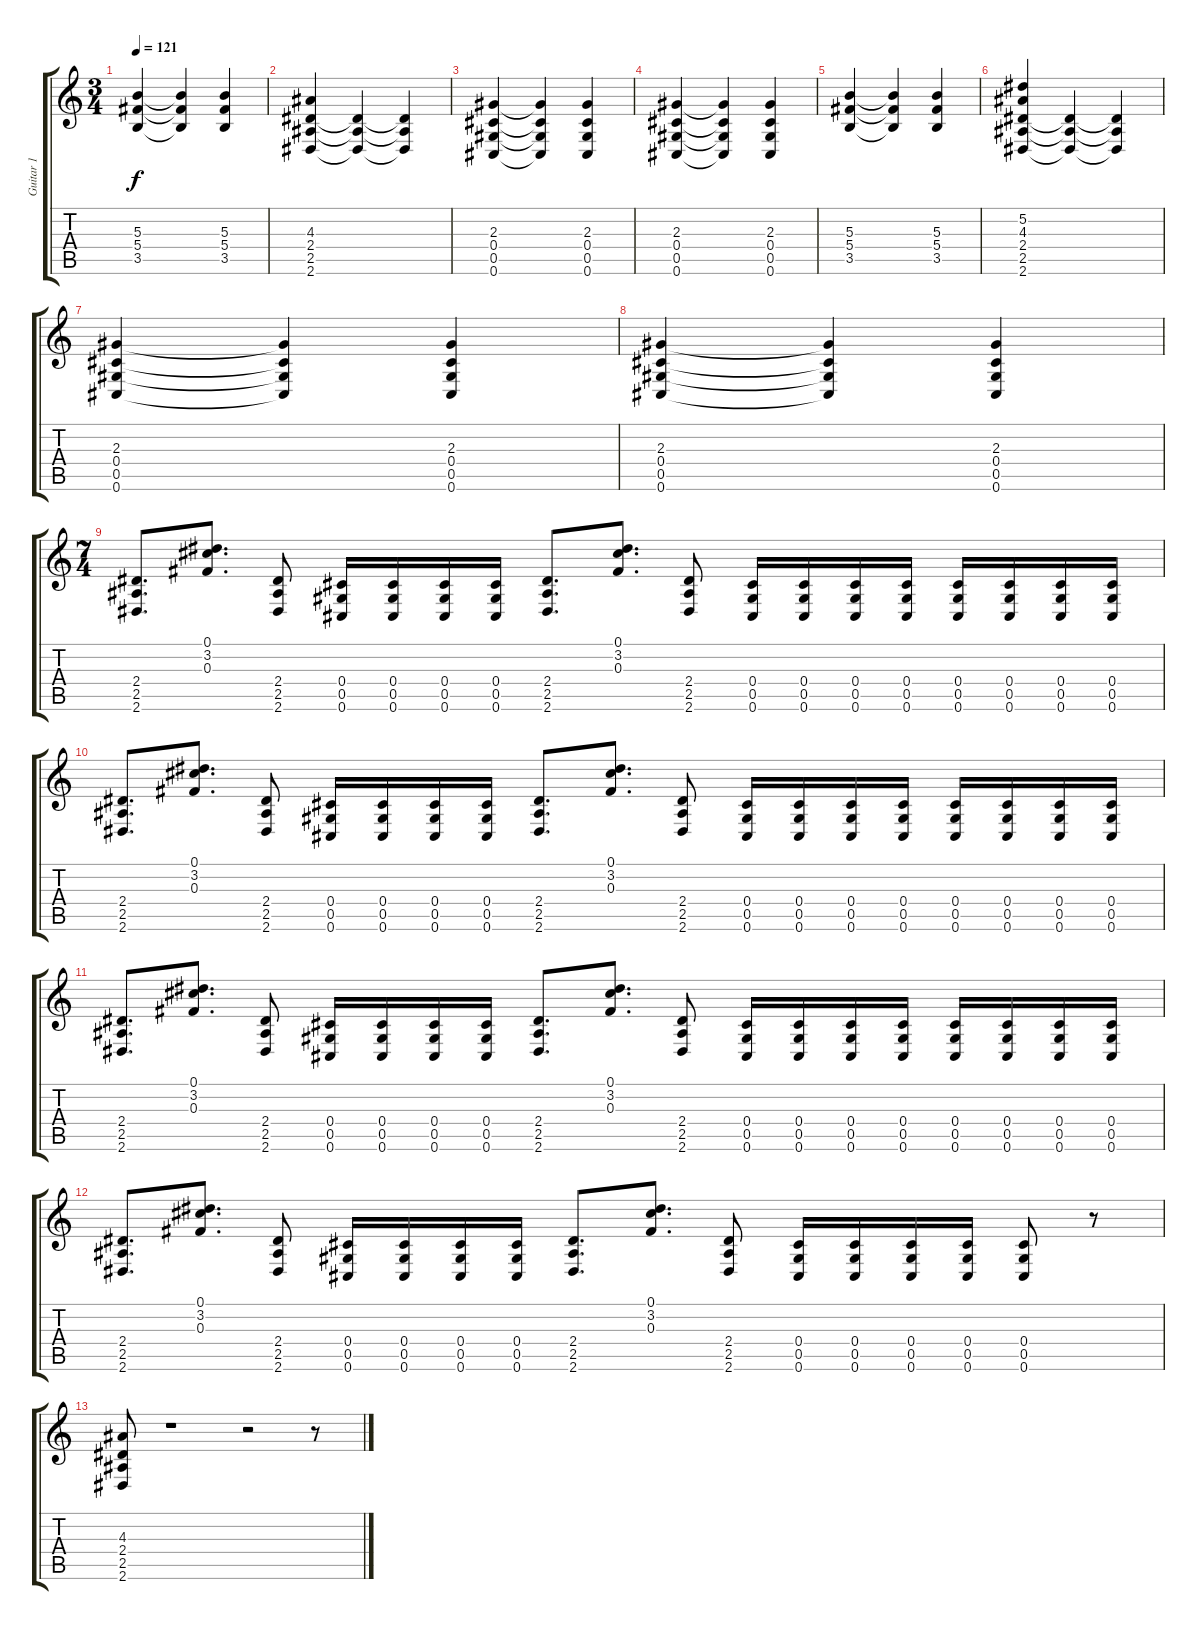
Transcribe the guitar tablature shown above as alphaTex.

\track ("Guitar 1" "Guitar 1") {instrument distortionguitar}
\staff {score tabs}
\tuning (Eb4 Bb3 Gb3 Db3 Ab2 Db2) {hide}
\ts (3 4)
\tempo 121
\clef g2
\ks c
(5.3 5.4 3.5).4{dy f} (5.3{t} 5.4{t} 3.5{t}).4 (5.3 5.4 3.5).4 |
(4.3 2.4 2.5 2.6).4 (2.4{t} 2.5{t} 2.6{t}).4 (2.4{t} 2.5{t} 2.6{t}).4 |
(2.3 0.4 0.5 0.6).4 (2.3{t} 0.4{t} 0.5{t} 0.6{t}).4 (2.3 0.4 0.5 0.6).4 |
(2.3 0.4 0.5 0.6).4 (2.3{t} 0.4{t} 0.5{t} 0.6{t}).4 (2.3 0.4 0.5 0.6).4 |
(5.3 5.4 3.5).4 (5.3{t} 5.4{t} 3.5{t}).4 (5.3 5.4 3.5).4 |
(5.2 4.3 2.4 2.5 2.6).4 (2.4{t} 2.5{t} 2.6{t}).4 (2.4{t} 2.5{t} 2.6{t}).4 |
(2.3 0.4 0.5 0.6).4 (2.3{t} 0.4{t} 0.5{t} 0.6{t}).4 (2.3 0.4 0.5 0.6).4 |
(2.3 0.4 0.5 0.6).4 (2.3{t} 0.4{t} 0.5{t} 0.6{t}).4 (2.3 0.4 0.5 0.6).4 |
\ts (7 4)
(2.4 2.5 2.6).8{d} (0.1 3.2 0.3).8{d} (2.4 2.5 2.6).8 (0.4 0.5 0.6).16 (0.4 0.5 0.6).16 (0.4 0.5 0.6).16 (0.4 0.5 0.6).16 (2.4 2.5 2.6).8{d} (0.1 3.2 0.3).8{d} (2.4 2.5 2.6).8 (0.4 0.5 0.6).16 (0.4 0.5 0.6).16 (0.4 0.5 0.6).16 (0.4 0.5 0.6).16 (0.4 0.5 0.6).16 (0.4 0.5 0.6).16 (0.4 0.5 0.6).16 (0.4 0.5 0.6).16 |
(2.4 2.5 2.6).8{d} (0.1 3.2 0.3).8{d} (2.4 2.5 2.6).8 (0.4 0.5 0.6).16 (0.4 0.5 0.6).16 (0.4 0.5 0.6).16 (0.4 0.5 0.6).16 (2.4 2.5 2.6).8{d} (0.1 3.2 0.3).8{d} (2.4 2.5 2.6).8 (0.4 0.5 0.6).16 (0.4 0.5 0.6).16 (0.4 0.5 0.6).16 (0.4 0.5 0.6).16 (0.4 0.5 0.6).16 (0.4 0.5 0.6).16 (0.4 0.5 0.6).16 (0.4 0.5 0.6).16 |
(2.4 2.5 2.6).8{d} (0.1 3.2 0.3).8{d} (2.4 2.5 2.6).8 (0.4 0.5 0.6).16 (0.4 0.5 0.6).16 (0.4 0.5 0.6).16 (0.4 0.5 0.6).16 (2.4 2.5 2.6).8{d} (0.1 3.2 0.3).8{d} (2.4 2.5 2.6).8 (0.4 0.5 0.6).16 (0.4 0.5 0.6).16 (0.4 0.5 0.6).16 (0.4 0.5 0.6).16 (0.4 0.5 0.6).16 (0.4 0.5 0.6).16 (0.4 0.5 0.6).16 (0.4 0.5 0.6).16 |
(2.4 2.5 2.6).8{d} (0.1 3.2 0.3).8{d} (2.4 2.5 2.6).8 (0.4 0.5 0.6).16 (0.4 0.5 0.6).16 (0.4 0.5 0.6).16 (0.4 0.5 0.6).16 (2.4 2.5 2.6).8{d} (0.1 3.2 0.3).8{d} (2.4 2.5 2.6).8 (0.4 0.5 0.6).16 (0.4 0.5 0.6).16 (0.4 0.5 0.6).16 (0.4 0.5 0.6).16 (0.4 0.5 0.6).8 r.8 |
(4.3 2.4 2.5 2.6).8 r.1 r.2 r.8
